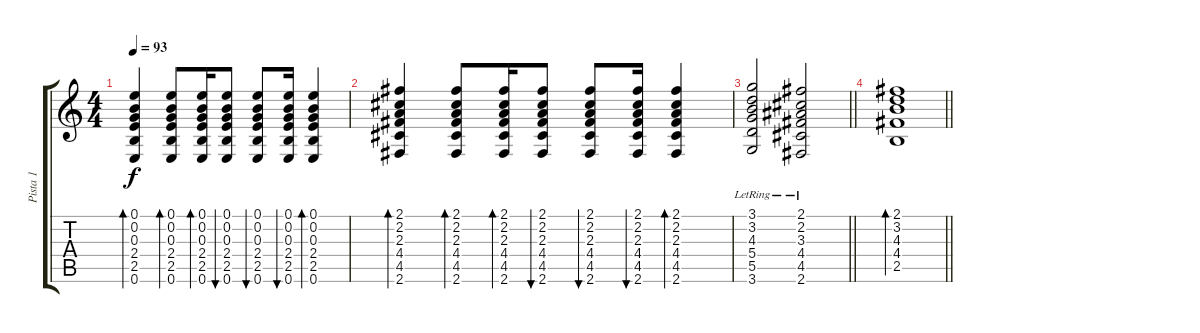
\track ("Pista 1" "Pista 1") {instrument acousticguitarsteel}
\staff {score tabs}
\tuning (E4 B3 G3 D3 A2 E2) {hide}
\ts (4 4)
\tempo 93
\clef g2
\ks c
(0.1 0.2 0.3 2.4 2.5 0.6).4{bd 60 dy f} (0.1 0.2 0.3 2.4 2.5 0.6).8{bd 60} (0.1 0.2 0.3 2.4 2.5 0.6).16{bd 60} (0.1 0.2 0.3 2.4 2.5 0.6).8{bu 60} (0.1 0.2 0.3 2.4 2.5 0.6).8{bu 60} (0.1 0.2 0.3 2.4 2.5 0.6).16{bu 60} (0.1 0.2 0.3 2.4 2.5 0.6).4{bd 60} |
(2.1 2.2 2.3 4.4 4.5 2.6).4{bd 60} (2.1 2.2 2.3 4.4 4.5 2.6).8{bd 60} (2.1 2.2 2.3 4.4 4.5 2.6).16{bd 60} (2.1 2.2 2.3 4.4 4.5 2.6).8{bu 60} (2.1 2.2 2.3 4.4 4.5 2.6).8{bu 60} (2.1 2.2 2.3 4.4 4.5 2.6).16{bu 60} (2.1 2.2 2.3 4.4 4.5 2.6).4{bd 60} |
\barLineRight lightlight
(3.1{lr} 3.2{lr} 4.3{lr} 5.4{lr} 5.5{lr} 3.6).2 (2.1{lr} 2.2{lr} 3.3{lr} 4.4{lr} 4.5{lr} 2.6{lr}).2 |
\barLineRight lightlight
(2.1 3.2 4.3 4.4 2.5).1{bd 60}
